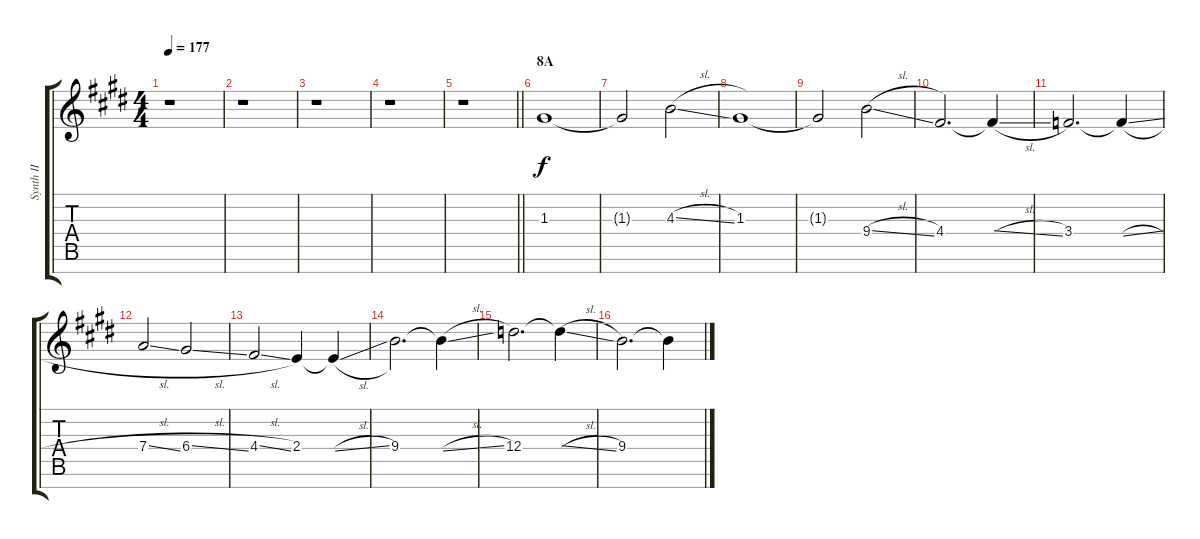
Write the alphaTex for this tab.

\track ("Synth II" "Synth II") {instrument lead6voice}
\staff {score tabs}
\tuning (E5 B4 G4 D4 A3 E3 B2) {hide}
\ts (4 4)
\tempo 177
\clef g2
\ks e
r.1{dy f} |
r.1 |
r.1 |
r.1 |
\barLineRight lightlight
r.1 |
\section ("" "8A")
1.3.1 |
1.3{t}.2 4.3{sl}.2 |
1.3.1 |
1.3{t}.2 9.4{sl}.2 |
4.4.2{d} 4.4{sl t}.4 |
3.4.2{d} 3.4{sl t}.4 |
7.4{sl}.2 6.4{sl}.2 |
4.4{sl}.2 2.4.4 2.4{sl t}.4 |
9.4.2{d} 9.4{sl t}.4 |
12.4.2{d} 12.4{sl t}.4 |
9.4.2{d} 9.4{sl t}.4
